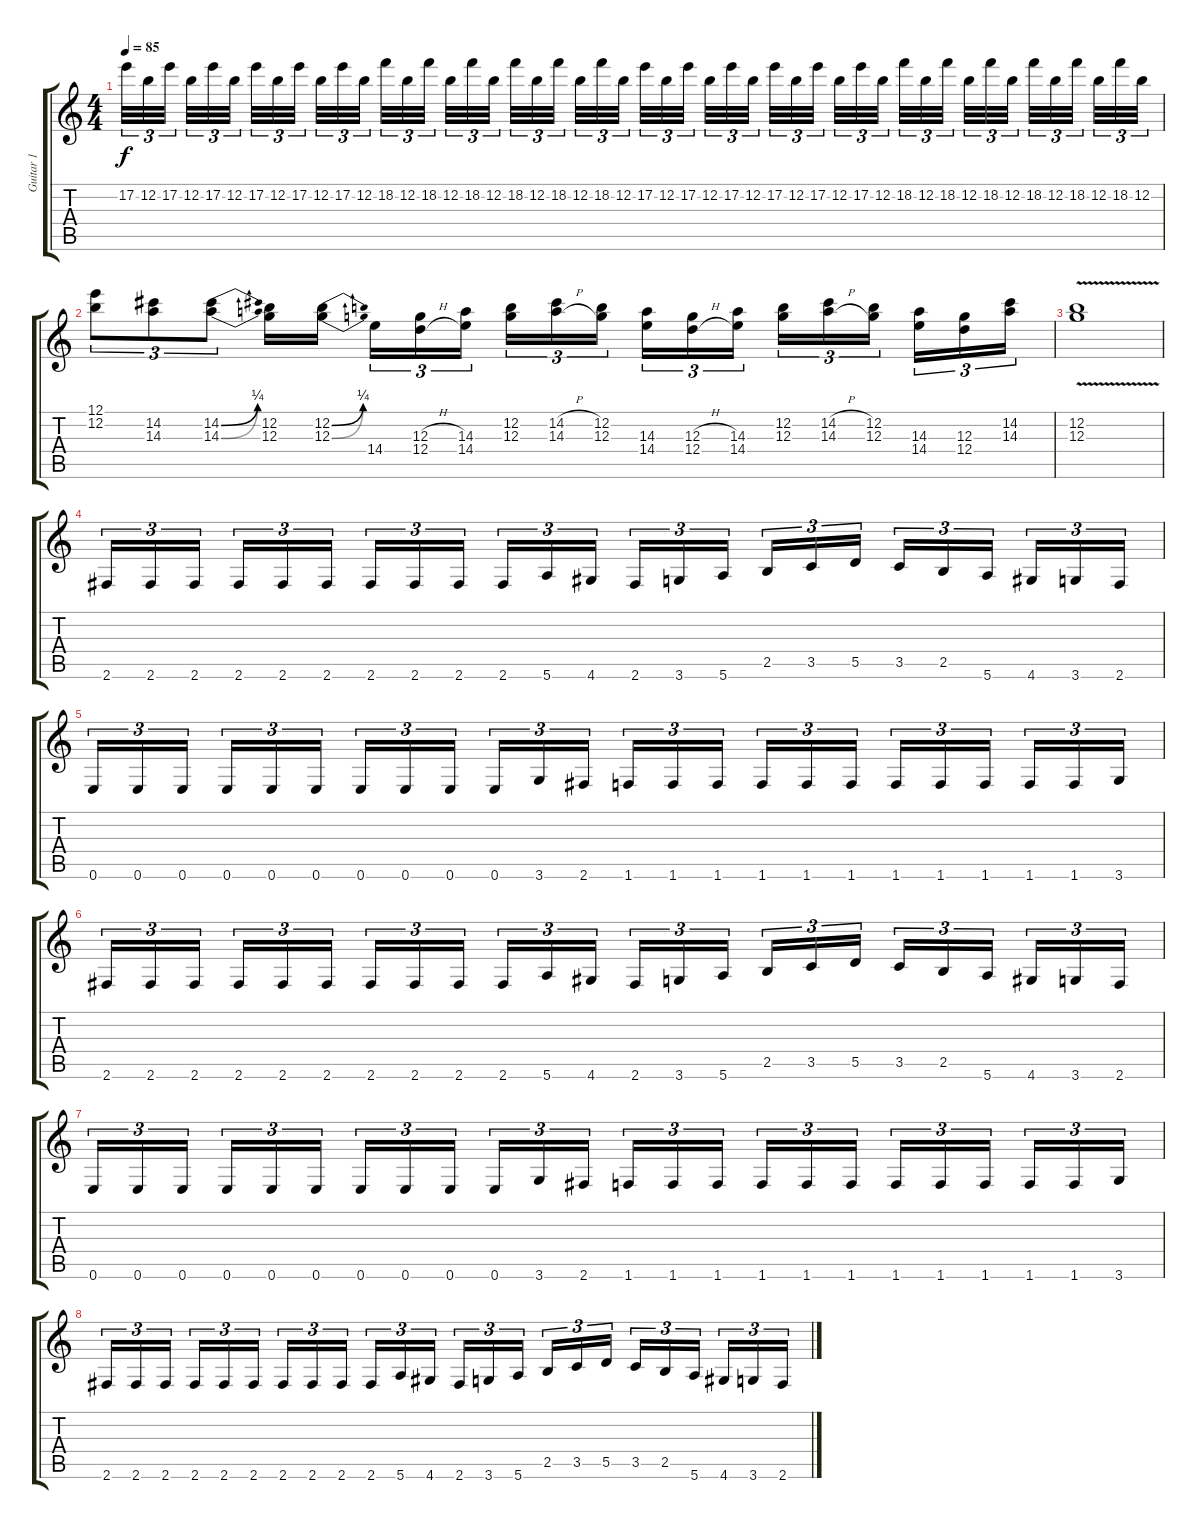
\track ("Guitar 1" "Guitar 1") {instrument distortionguitar}
\staff {score tabs}
\tuning (E4 B3 G3 D3 A2 E2) {hide}
\ts (4 4)
\tempo 85
\clef g2
\ks c
17.2.32{tu (3 2) dy f} 12.2.32{tu (3 2)} 17.2.32{tu (3 2)} 12.2.32{tu (3 2)} 17.2.32{tu (3 2)} 12.2.32{tu (3 2)} 17.2.32{tu (3 2)} 12.2.32{tu (3 2)} 17.2.32{tu (3 2)} 12.2.32{tu (3 2)} 17.2.32{tu (3 2)} 12.2.32{tu (3 2)} 18.2.32{tu (3 2)} 12.2.32{tu (3 2)} 18.2.32{tu (3 2)} 12.2.32{tu (3 2)} 18.2.32{tu (3 2)} 12.2.32{tu (3 2)} 18.2.32{tu (3 2)} 12.2.32{tu (3 2)} 18.2.32{tu (3 2)} 12.2.32{tu (3 2)} 18.2.32{tu (3 2)} 12.2.32{tu (3 2)} 17.2.32{tu (3 2)} 12.2.32{tu (3 2)} 17.2.32{tu (3 2)} 12.2.32{tu (3 2)} 17.2.32{tu (3 2)} 12.2.32{tu (3 2)} 17.2.32{tu (3 2)} 12.2.32{tu (3 2)} 17.2.32{tu (3 2)} 12.2.32{tu (3 2)} 17.2.32{tu (3 2)} 12.2.32{tu (3 2)} 18.2.32{tu (3 2)} 12.2.32{tu (3 2)} 18.2.32{tu (3 2)} 12.2.32{tu (3 2)} 18.2.32{tu (3 2)} 12.2.32{tu (3 2)} 18.2.32{tu (3 2)} 12.2.32{tu (3 2)} 18.2.32{tu (3 2)} 12.2.32{tu (3 2)} 18.2.32{tu (3 2)} 12.2.32{tu (3 2)} |
(12.1 12.2).8{tu (3 2)} (14.2 14.3).8{tu (3 2)} (14.2{be (bend 0 0 60 1)} 14.3{be (bend 0 0 60 1)}).8{tu (3 2)} (12.2 12.3).16 (12.2{be (bend 0 0 60 1)} 12.3{be (bend 0 0 60 1)}).16 14.4.16{tu (3 2)} (12.3{h} 12.4{h}).16{tu (3 2)} (14.3 14.4).16{tu (3 2)} (12.2 12.3).16{tu (3 2)} (14.2{h} 14.3{h}).16{tu (3 2)} (12.2 12.3).16{tu (3 2)} (14.3 14.4).16{tu (3 2)} (12.3{h} 12.4{h}).16{tu (3 2)} (14.3 14.4).16{tu (3 2)} (12.2 12.3).16{tu (3 2)} (14.2{h} 14.3{h}).16{tu (3 2)} (12.2 12.3).16{tu (3 2)} (14.3 14.4).16{tu (3 2)} (12.3 12.4).16{tu (3 2)} (14.2 14.3).16{tu (3 2)} |
(12.2{v} 12.3{v}).1 |
2.6.16{tu (3 2)} 2.6.16{tu (3 2)} 2.6.16{tu (3 2)} 2.6.16{tu (3 2)} 2.6.16{tu (3 2)} 2.6.16{tu (3 2)} 2.6.16{tu (3 2)} 2.6.16{tu (3 2)} 2.6.16{tu (3 2)} 2.6.16{tu (3 2)} 5.6.16{tu (3 2)} 4.6.16{tu (3 2)} 2.6.16{tu (3 2)} 3.6.16{tu (3 2)} 5.6.16{tu (3 2)} 2.5.16{tu (3 2)} 3.5.16{tu (3 2)} 5.5.16{tu (3 2)} 3.5.16{tu (3 2)} 2.5.16{tu (3 2)} 5.6.16{tu (3 2)} 4.6.16{tu (3 2)} 3.6.16{tu (3 2)} 2.6.16{tu (3 2)} |
0.6.16{tu (3 2)} 0.6.16{tu (3 2)} 0.6.16{tu (3 2)} 0.6.16{tu (3 2)} 0.6.16{tu (3 2)} 0.6.16{tu (3 2)} 0.6.16{tu (3 2)} 0.6.16{tu (3 2)} 0.6.16{tu (3 2)} 0.6.16{tu (3 2)} 3.6.16{tu (3 2)} 2.6.16{tu (3 2)} 1.6.16{tu (3 2)} 1.6.16{tu (3 2)} 1.6.16{tu (3 2)} 1.6.16{tu (3 2)} 1.6.16{tu (3 2)} 1.6.16{tu (3 2)} 1.6.16{tu (3 2)} 1.6.16{tu (3 2)} 1.6.16{tu (3 2)} 1.6.16{tu (3 2)} 1.6.16{tu (3 2)} 3.6.16{tu (3 2)} |
2.6.16{tu (3 2)} 2.6.16{tu (3 2)} 2.6.16{tu (3 2)} 2.6.16{tu (3 2)} 2.6.16{tu (3 2)} 2.6.16{tu (3 2)} 2.6.16{tu (3 2)} 2.6.16{tu (3 2)} 2.6.16{tu (3 2)} 2.6.16{tu (3 2)} 5.6.16{tu (3 2)} 4.6.16{tu (3 2)} 2.6.16{tu (3 2)} 3.6.16{tu (3 2)} 5.6.16{tu (3 2)} 2.5.16{tu (3 2)} 3.5.16{tu (3 2)} 5.5.16{tu (3 2)} 3.5.16{tu (3 2)} 2.5.16{tu (3 2)} 5.6.16{tu (3 2)} 4.6.16{tu (3 2)} 3.6.16{tu (3 2)} 2.6.16{tu (3 2)} |
0.6.16{tu (3 2)} 0.6.16{tu (3 2)} 0.6.16{tu (3 2)} 0.6.16{tu (3 2)} 0.6.16{tu (3 2)} 0.6.16{tu (3 2)} 0.6.16{tu (3 2)} 0.6.16{tu (3 2)} 0.6.16{tu (3 2)} 0.6.16{tu (3 2)} 3.6.16{tu (3 2)} 2.6.16{tu (3 2)} 1.6.16{tu (3 2)} 1.6.16{tu (3 2)} 1.6.16{tu (3 2)} 1.6.16{tu (3 2)} 1.6.16{tu (3 2)} 1.6.16{tu (3 2)} 1.6.16{tu (3 2)} 1.6.16{tu (3 2)} 1.6.16{tu (3 2)} 1.6.16{tu (3 2)} 1.6.16{tu (3 2)} 3.6.16{tu (3 2)} |
2.6.16{tu (3 2)} 2.6.16{tu (3 2)} 2.6.16{tu (3 2)} 2.6.16{tu (3 2)} 2.6.16{tu (3 2)} 2.6.16{tu (3 2)} 2.6.16{tu (3 2)} 2.6.16{tu (3 2)} 2.6.16{tu (3 2)} 2.6.16{tu (3 2)} 5.6.16{tu (3 2)} 4.6.16{tu (3 2)} 2.6.16{tu (3 2)} 3.6.16{tu (3 2)} 5.6.16{tu (3 2)} 2.5.16{tu (3 2)} 3.5.16{tu (3 2)} 5.5.16{tu (3 2)} 3.5.16{tu (3 2)} 2.5.16{tu (3 2)} 5.6.16{tu (3 2)} 4.6.16{tu (3 2)} 3.6.16{tu (3 2)} 2.6.16{tu (3 2)}
